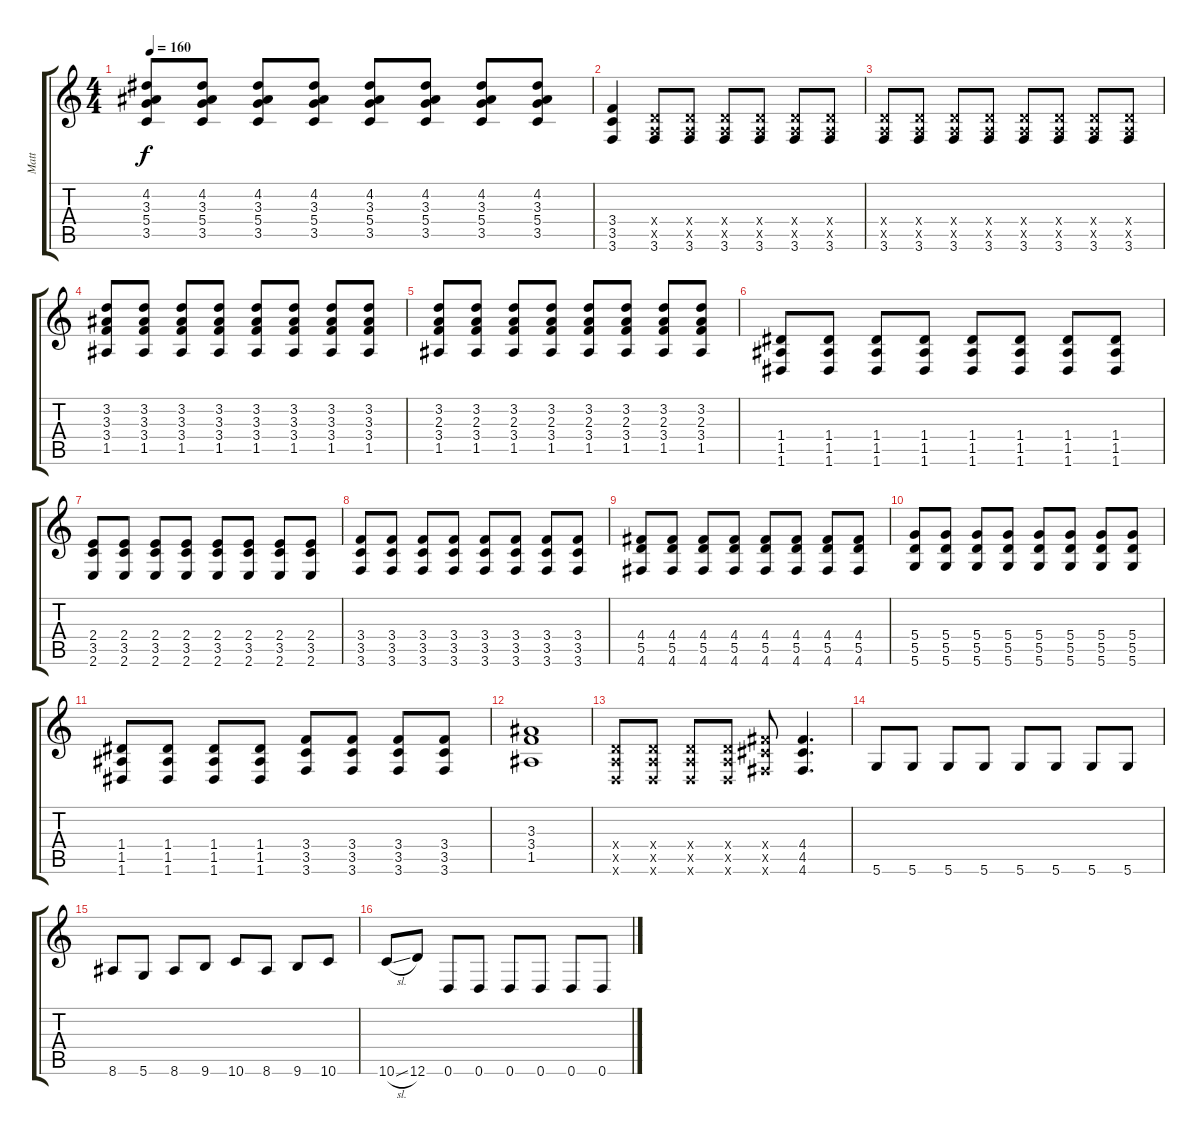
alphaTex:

\track ("Matt" "Matt") {instrument overdrivenguitar}
\staff {score tabs}
\tuning (E4 B3 G3 D3 A2 D2) {hide}
\ts (4 4)
\tempo 160
\clef g2
\ks c
(4.2 3.3 5.4 3.5).8{dy f} (4.2 3.3 5.4 3.5).8 (4.2 3.3 5.4 3.5).8 (4.2 3.3 5.4 3.5).8 (4.2 3.3 5.4 3.5).8 (4.2 3.3 5.4 3.5).8 (4.2 3.3 5.4 3.5).8 (4.2 3.3 5.4 3.5).8 |
(3.4 3.5 3.6).4 (0.4{x} 0.5{x} 3.6).8 (0.4{x} 0.5{x} 3.6).8 (0.4{x} 0.5{x} 3.6).8 (0.4{x} 0.5{x} 3.6).8 (0.4{x} 0.5{x} 3.6).8 (0.4{x} 0.5{x} 3.6).8 |
(0.4{x} 0.5{x} 3.6).8 (0.4{x} 0.5{x} 3.6).8 (0.4{x} 0.5{x} 3.6).8 (0.4{x} 0.5{x} 3.6).8 (0.4{x} 0.5{x} 3.6).8 (0.4{x} 0.5{x} 3.6).8 (0.4{x} 0.5{x} 3.6).8 (0.4{x} 0.5{x} 3.6).8 |
(3.2 3.3 3.4 1.5).8 (3.2 3.3 3.4 1.5).8 (3.2 3.3 3.4 1.5).8 (3.2 3.3 3.4 1.5).8 (3.2 3.3 3.4 1.5).8 (3.2 3.3 3.4 1.5).8 (3.2 3.3 3.4 1.5).8 (3.2 3.3 3.4 1.5).8 |
(3.2 2.3 3.4 1.5).8 (3.2 2.3 3.4 1.5).8 (3.2 2.3 3.4 1.5).8 (3.2 2.3 3.4 1.5).8 (3.2 2.3 3.4 1.5).8 (3.2 2.3 3.4 1.5).8 (3.2 2.3 3.4 1.5).8 (3.2 2.3 3.4 1.5).8 |
(1.4 1.5 1.6).8 (1.4 1.5 1.6).8 (1.4 1.5 1.6).8 (1.4 1.5 1.6).8 (1.4 1.5 1.6).8 (1.4 1.5 1.6).8 (1.4 1.5 1.6).8 (1.4 1.5 1.6).8 |
(2.4 3.5 2.6).8 (2.4 3.5 2.6).8 (2.4 3.5 2.6).8 (2.4 3.5 2.6).8 (2.4 3.5 2.6).8 (2.4 3.5 2.6).8 (2.4 3.5 2.6).8 (2.4 3.5 2.6).8 |
(3.4 3.5 3.6).8 (3.4 3.5 3.6).8 (3.4 3.5 3.6).8 (3.4 3.5 3.6).8 (3.4 3.5 3.6).8 (3.4 3.5 3.6).8 (3.4 3.5 3.6).8 (3.4 3.5 3.6).8 |
(4.4 5.5 4.6).8 (4.4 5.5 4.6).8 (4.4 5.5 4.6).8 (4.4 5.5 4.6).8 (4.4 5.5 4.6).8 (4.4 5.5 4.6).8 (4.4 5.5 4.6).8 (4.4 5.5 4.6).8 |
(5.4 5.5 5.6).8 (5.4 5.5 5.6).8 (5.4 5.5 5.6).8 (5.4 5.5 5.6).8 (5.4 5.5 5.6).8 (5.4 5.5 5.6).8 (5.4 5.5 5.6).8 (5.4 5.5 5.6).8 |
(1.4 1.5 1.6).8 (1.4 1.5 1.6).8 (1.4 1.5 1.6).8 (1.4 1.5 1.6).8 (3.4 3.5 3.6).8 (3.4 3.5 3.6).8 (3.4 3.5 3.6).8 (3.4 3.5 3.6).8 |
(3.3 3.4 1.5).1 |
(0.4{x} 0.5{x} 0.6{x}).8 (0.4{x} 0.5{x} 0.6{x}).8 (0.4{x} 0.5{x} 0.6{x}).8 (0.4{x} 0.5{x} 0.6{x}).8 (4.4{x} 4.5{x} 4.6{x}).8 (4.4 4.5 4.6).4{d} |
5.6.8 5.6.8 5.6.8 5.6.8 5.6.8 5.6.8 5.6.8 5.6.8 |
8.6.8 5.6.8 8.6.8 9.6.8 10.6.8 8.6.8 9.6.8 10.6.8 |
10.6{sl}.8 12.6.8 0.6.8 0.6.8 0.6.8 0.6.8 0.6.8 0.6.8
